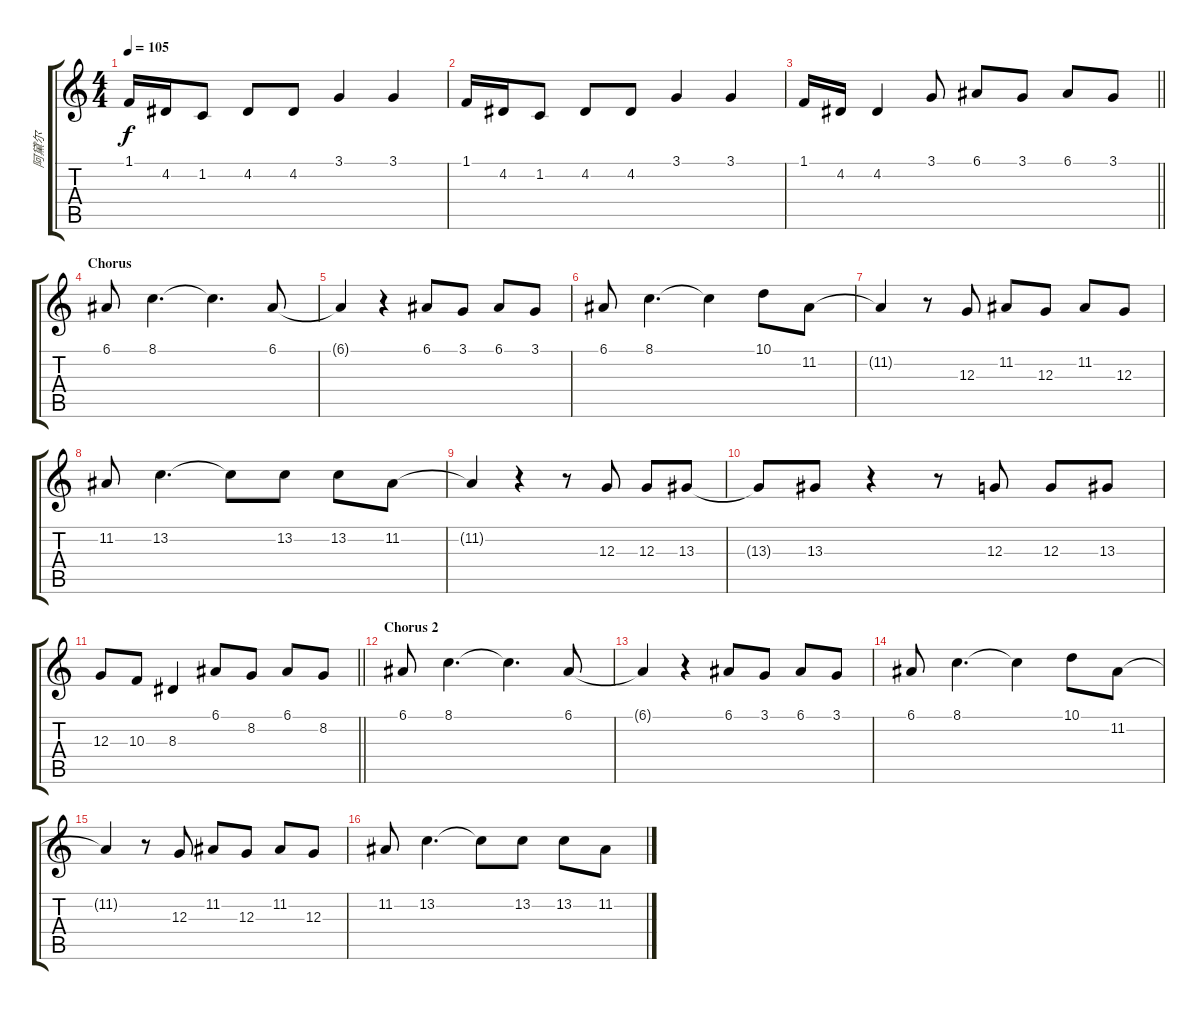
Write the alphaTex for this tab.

\track ("阿黛尔" "阿黛尔") {instrument tenorsax}
\staff {score tabs}
\tuning (E4 B3 G3 D3 A2 E2) {hide}
\ts (4 4)
\tempo 105
\clef g2
\ks c
1.1.16{dy f} 4.2.16 1.2.8 4.2.8 4.2.8 3.1.4 3.1.4 |
1.1.16 4.2.16 1.2.8 4.2.8 4.2.8 3.1.4 3.1.4 |
\barLineRight lightlight
1.1.16 4.2.16 4.2.4 3.1.8 6.1.8 3.1.8 6.1.8 3.1.8 |
\section ("" "Chorus")
6.1.8 8.1.4{d} 8.1{t}.4{d} 6.1.8 |
6.1{t}.4 r.4 6.1.8 3.1.8 6.1.8 3.1.8 |
6.1.8 8.1.4{d} 8.1{t}.4 10.1.8 11.2.8 |
11.2{t}.4 r.8 12.3.8 11.2.8 12.3.8 11.2.8 12.3.8 |
11.2.8 13.2.4{d} 13.2{t}.8 13.2.8 13.2.8 11.2.8 |
11.2{t}.4 r.4 r.8 12.3.8 12.3.8 13.3.8 |
13.3{t}.8 13.3.8 r.4 r.8 12.3.8 12.3.8 13.3.8 |
\barLineRight lightlight
12.3.8 10.3.8 8.3.4 6.1.8 8.2.8 6.1.8 8.2.8 |
\section ("" "Chorus 2")
6.1.8 8.1.4{d} 8.1{t}.4{d} 6.1.8 |
6.1{t}.4 r.4 6.1.8 3.1.8 6.1.8 3.1.8 |
6.1.8 8.1.4{d} 8.1{t}.4 10.1.8 11.2.8 |
11.2{t}.4 r.8 12.3.8 11.2.8 12.3.8 11.2.8 12.3.8 |
11.2.8 13.2.4{d} 13.2{t}.8 13.2.8 13.2.8 11.2.8
